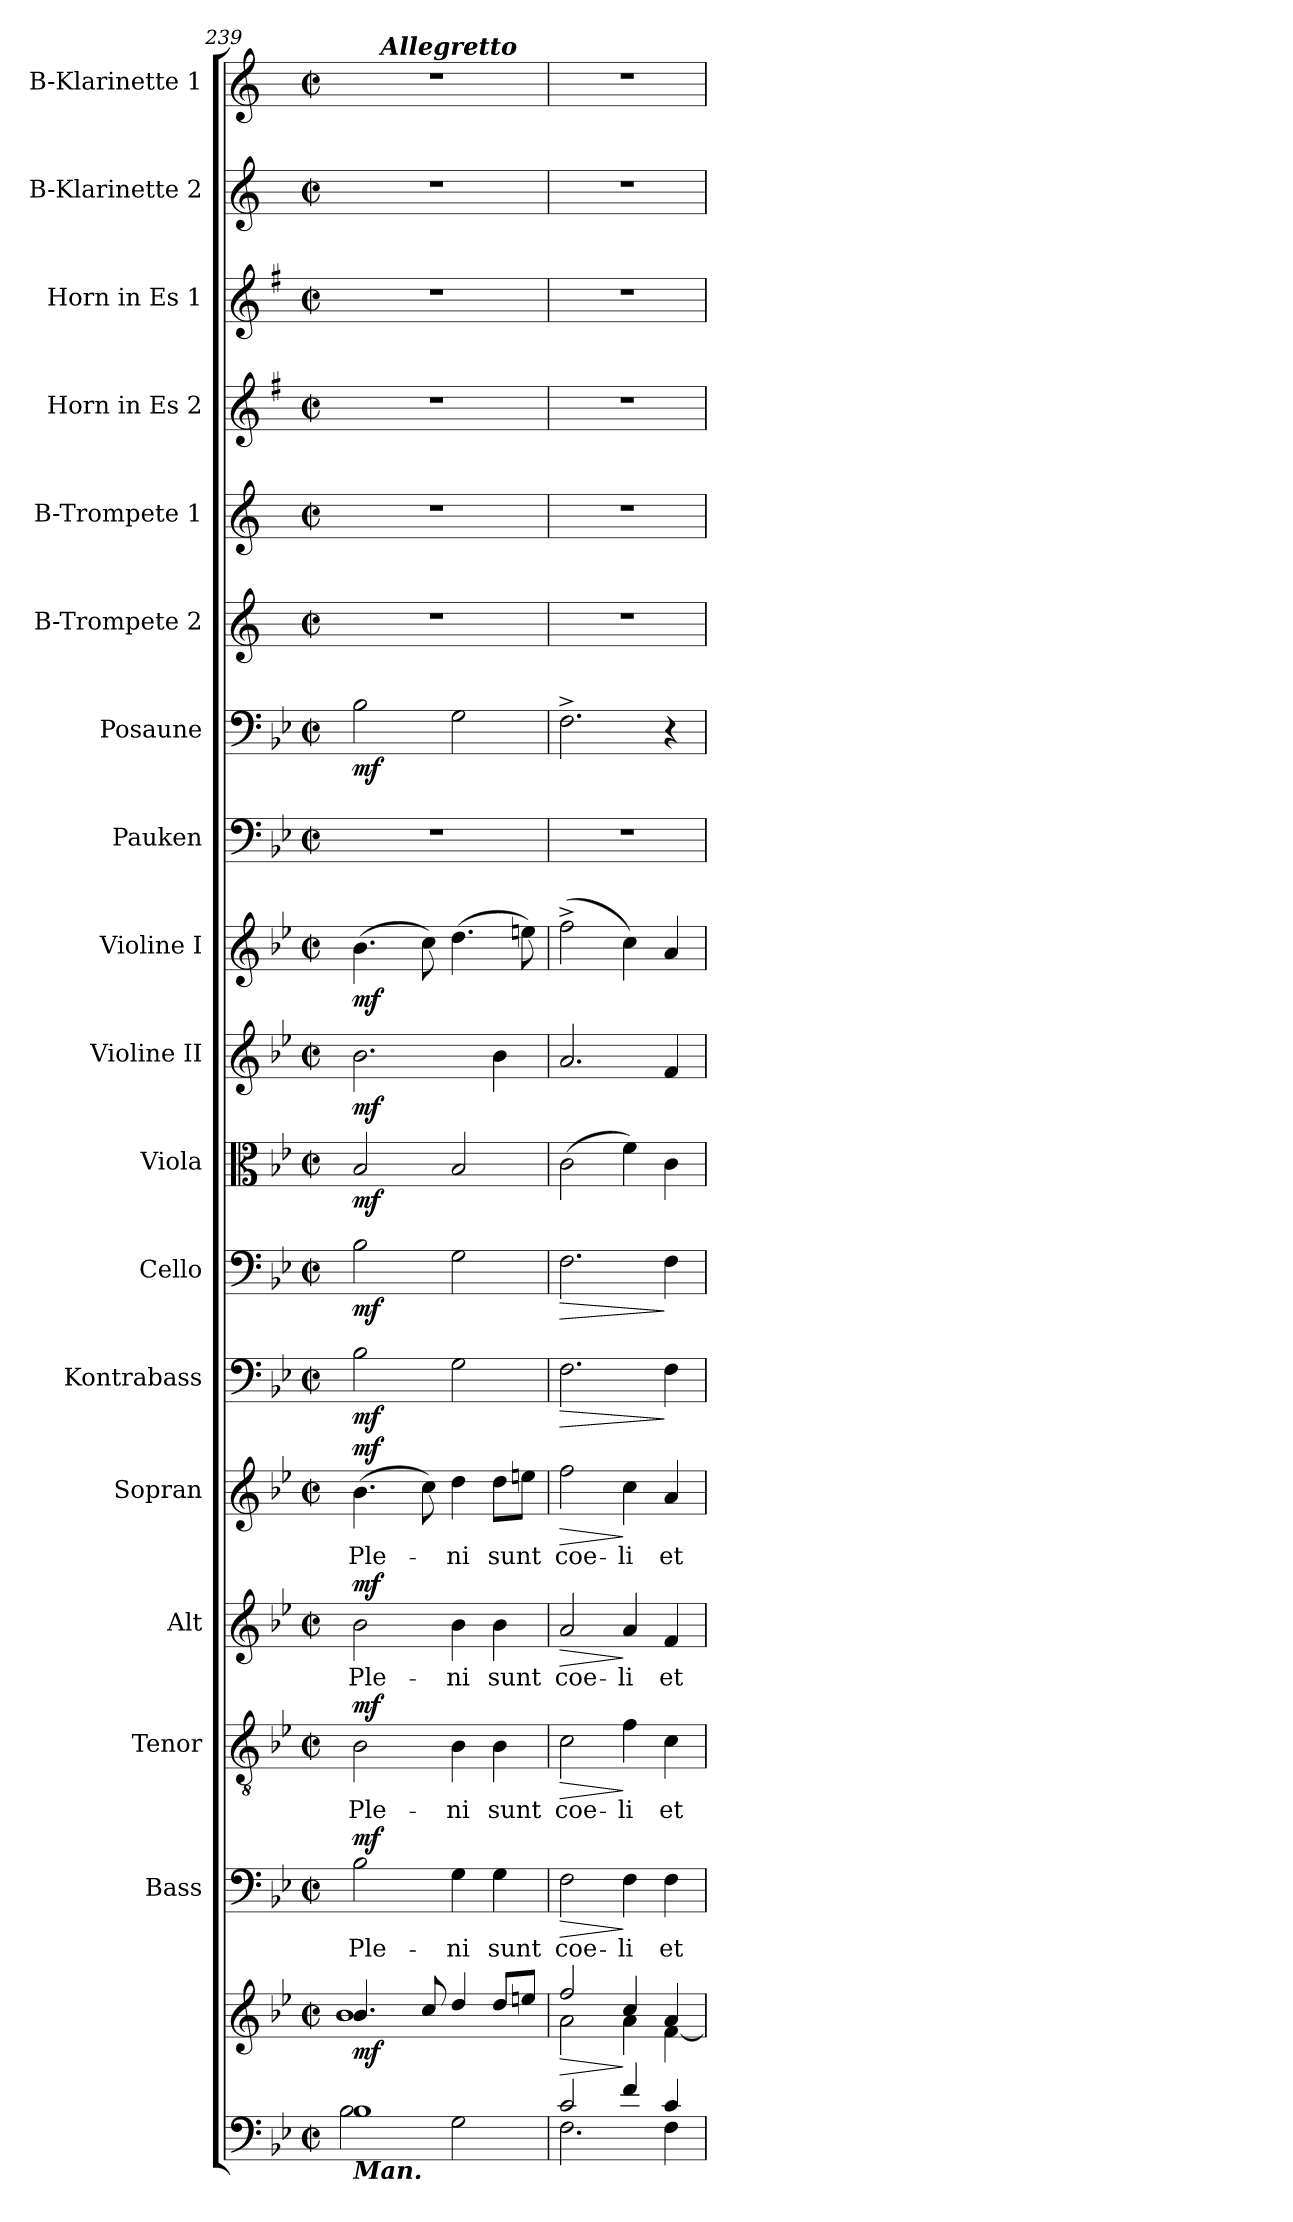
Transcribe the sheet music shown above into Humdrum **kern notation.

**kern	**kern	**dynam	**kern	**text	**dynam	**kern	**text	**dynam	**kern	**text	**dynam	**kern	**text	**dynam	**kern	**dynam	**kern	**dynam	**kern	**dynam	**kern	**dynam	**kern	**dynam	**kern	**kern	**dynam	**kern	**kern	**kern	**kern	**kern	**kern
*part18	*part18	*part18	*part17	*part17	*part17	*part16	*part16	*part16	*part15	*part15	*part15	*part14	*part14	*part14	*part13	*part13	*part12	*part12	*part11	*part11	*part10	*part10	*part9	*part9	*part8	*part7	*part7	*part6	*part5	*part4	*part3	*part2	*part1
*staff19	*staff18	*staff18/19	*staff17	*staff17	*staff17	*staff16	*staff16	*staff16	*staff15	*staff15	*staff15	*staff14	*staff14	*staff14	*staff13	*staff13	*staff12	*staff12	*staff11	*staff11	*staff10	*staff10	*staff9	*staff9	*staff8	*staff7	*staff7	*staff6	*staff5	*staff4	*staff3	*staff2	*staff1
*	*	*	*I"Bass	*	*	*I"Tenor	*	*	*I"Alt	*	*	*I"Sopran	*	*	*I"Kontrabass	*	*I"Cello	*	*I"Viola	*	*I"Violine II	*	*I"Violine I	*	*I"Pauken	*I"Posaune	*	*I"B-Trompete 2	*I"B-Trompete 1	*I"Horn in Es 2	*I"Horn in Es 1	*I"B-Klarinette 2	*I"B-Klarinette 1
*	*	*	*I'B.	*	*	*I'T.	*	*	*I'A.	*	*	*I'S.	*	*	*I'Kb.	*	*	*	*I'Vla.	*	*I'Vl. II	*	*I'Vl. I	*	*I'Pk.	*I'Pos.	*	*I'B Trp. 2	*I'B Trp. 1	*	*	*I'B Kl. 2	*I'B Kl. 1
*clefF4	*clefG2	*	*clefF4	*	*	*clefGv2	*	*	*clefG2	*	*	*clefG2	*	*	*clefF4	*	*clefF4	*	*clefC3	*	*clefG2	*	*clefG2	*	*clefF4	*clefF4	*	*clefG2	*clefG2	*clefG2	*clefG2	*clefG2	*clefG2
*	*	*	*	*	*	*	*	*	*	*	*	*	*	*	*ITrd7c12	*	*	*	*	*	*	*	*	*	*	*	*	*ITrd1c2	*ITrd1c2	*ITrd5c9	*ITrd5c9	*ITrd1c2	*ITrd1c2
*k[b-e-]	*k[b-e-]	*	*k[b-e-]	*	*	*k[b-e-]	*	*	*k[b-e-]	*	*	*k[b-e-]	*	*	*k[b-e-]	*	*k[b-e-]	*	*k[b-e-]	*	*k[b-e-]	*	*k[b-e-]	*	*k[b-e-]	*k[b-e-]	*	*k[b-e-]	*k[b-e-]	*k[b-e-]	*k[b-e-]	*k[b-e-]	*k[b-e-]
*B-:	*B-:	*	*B-:	*	*	*B-:	*	*	*B-:	*	*	*B-:	*	*	*B-:	*	*B-:	*	*B-:	*	*B-:	*	*B-:	*	*B-:	*B-:	*	*B-:	*B-:	*B-:	*B-:	*B-:	*B-:
*M2/2	*M2/2	*	*M2/2	*	*	*M2/2	*	*	*M2/2	*	*	*M2/2	*	*	*M2/2	*	*M2/2	*	*M2/2	*	*M2/2	*	*M2/2	*	*M2/2	*M2/2	*	*M2/2	*M2/2	*M2/2	*M2/2	*M2/2	*M2/2
*met(c|)	*met(c|)	*	*met(c|)	*	*	*met(c|)	*	*	*met(c|)	*	*	*met(c|)	*	*	*met(c|)	*	*met(c|)	*	*met(c|)	*	*met(c|)	*	*met(c|)	*	*met(c|)	*met(c|)	*	*met(c|)	*met(c|)	*met(c|)	*met(c|)	*met(c|)	*met(c|)
=239	=239	=239	=239	=239	=239	=239	=239	=239	=239	=239	=239	=239	=239	=239	=239	=239	=239	=239	=239	=239	=239	=239	=239	=239	=239	=239	=239	=239	=239	=239	=239	=239	=239
*^	*^	*	*	*	*	*	*	*	*	*	*	*	*	*	*	*	*	*	*	*	*	*	*	*	*	*	*	*	*	*	*	*	*
!LO:TX:b:Bi:t=Man.	!	!	!	!	!	!	!	!	!	!	!	!	!	!	!	!	!	!	!	!	!	!	!	!	!	!	!	!	!	!	!	!	!	!	!
!	!	!	!	!LO:DY:b	!	!LO:LY:b	!LO:DY:a	!	!LO:LY:b	!LO:DY:a	!	!LO:LY:b	!LO:DY:a	!	!LO:LY:b	!LO:DY:a	!	!LO:DY:b	!	!LO:DY:b	!	!LO:DY:b	!	!LO:DY:b	!	!LO:DY:b	!	!	!LO:DY:b	!	!	!	!	!	!
*	*	*	*	*	*	*	*	*	*	*	*	*	*	*	*	*	*	*	*	*	*	*	*	*	*	*	*	*	*	*	*	*	*	*	*^
1B-	2B-\	4.b-/	1b-	mf	2B-\	Ple-	mf	2B-\	Ple-	mf	2b-\	Ple-	mf	(>4.b-\	Ple-	mf	2BB-\	mf	2B-\	mf	2B-/	mf	2.b-\	mf	(>4.b-\	mf	1r	2B-\	mf	1r	1r	1r	1r	1r	1r	8ryy
!	!	!	!	!	!	!	!	!	!	!	!	!	!	!	!	!	!	!	!	!	!	!	!	!	!	!	!	!	!	!	!	!	!	!	!	!LO:TX:a:Bi:t=Allegretto
.	.	.	.	.	.	.	.	.	.	.	.	.	.	.	.	.	.	.	.	.	.	.	.	.	.	.	.	.	.	.	.	.	.	.	.	2..ryy
.	.	8cc/	.	.	.	.	.	.	.	.	.	.	.	8cc\)	.	.	.	.	.	.	.	.	.	.	8cc\)	.	.	.	.	.	.	.	.	.	.	.
!	!	!	!	!	!	!LO:LY:b	!	!	!LO:LY:b	!	!	!LO:LY:b	!	!	!LO:LY:b	!	!	!	!	!	!	!	!	!	!	!	!	!	!	!	!	!	!	!	!	!
.	2G\	4dd/	.	.	4G\	-ni	.	4B-\	-ni	.	4b-\	-ni	.	4dd\	-ni	.	2GG\	.	2G\	.	2B-/	.	.	.	(>4.dd\	.	.	2G\	.	.	.	.	.	.	.	.
!	!	!	!	!	!	!LO:LY:b	!	!	!LO:LY:b	!	!	!LO:LY:b	!	!	!LO:LY:b	!	!	!	!	!	!	!	!	!	!	!	!	!	!	!	!	!	!	!	!	!
.	.	8dd/L	.	.	4G\	sunt	.	4B-\	sunt	.	4b-\	sunt	.	8dd\L	sunt	.	.	.	.	.	.	.	4b-\	.	.	.	.	.	.	.	.	.	.	.	.	.
.	.	8een/J	.	.	.	.	.	.	.	.	.	.	.	8een\J	.	.	.	.	.	.	.	.	.	.	8een\)	.	.	.	.	.	.	.	.	.	.	.
=240	=240	=240	=240	=240	=240	=240	=240	=240	=240	=240	=240	=240	=240	=240	=240	=240	=240	=240	=240	=240	=240	=240	=240	=240	=240	=240	=240	=240	=240	=240	=240	=240	=240	=240	=240	=240
!	!	!	!	!LO:HP:b	!	!LO:LY:b	!LO:HP:b	!	!LO:LY:b	!LO:HP:b	!	!LO:LY:b	!LO:HP:b	!	!LO:LY:b	!LO:HP:b	!	!LO:HP:b	!	!LO:HP:b	!	!	!	!	!	!	!	!	!	!	!	!	!	!	!	!
*	*	*	*	*	*	*	*	*	*	*	*	*	*	*	*	*	*	*	*	*	*	*	*	*	*	*	*	*	*	*	*	*	*	*	*v	*v
2c/	2.F\	2ff/	2a\	>	2F\	coe-	>	2c\	coe-	>	2a/	coe-	>	2ff\	coe-	>	2.FF\	>	2.F\	>	(>2c\	.	2.a/	.	(>2ff^>\	.	1r	2.F^>\	.	1r	1r	1r	1r	1r	1r
!	!	!	!	!	!	!LO:LY:b	!	!	!LO:LY:b	!	!	!LO:LY:b	!	!	!LO:LY:b	!	!	!	!	!	!	!	!	!	!	!	!	!	!	!	!	!	!	!	!
4f/	.	4cc/	4a\	]	4F\	-li	]	4f\	-li	]	4a/	-li	]	4cc\	-li	]	.	.	.	.	4f\)	.	.	.	4cc\)	.	.	.	.	.	.	.	.	.	.
!	!	!	!	!	!	!LO:LY:b	!	!	!LO:LY:b	!	!	!LO:LY:b	!	!	!LO:LY:b	!	!	!	!	!	!	!	!	!	!	!	!	!	!	!	!	!	!	!	!
4c/	4F\	4a/	[<4f\	.	4F\	et	.	4c\	et	.	4f/	et	.	4a/	et	.	4FF\	]	4F\	]	4c\	.	4f/	.	4a/	.	.	4r	.	.	.	.	.	.	.
*v	*v	*	*	*	*	*	*	*	*	*	*	*	*	*	*	*	*	*	*	*	*	*	*	*	*	*	*	*	*	*	*	*	*	*	*
*	*v	*v	*	*	*	*	*	*	*	*	*	*	*	*	*	*	*	*	*	*	*	*	*	*	*	*	*	*	*	*	*	*	*	*
=	=	=	=	=	=	=	=	=	=	=	=	=	=	=	=	=	=	=	=	=	=	=	=	=	=	=	=	=	=	=	=	=	=
*-	*-	*-	*-	*-	*-	*-	*-	*-	*-	*-	*-	*-	*-	*-	*-	*-	*-	*-	*-	*-	*-	*-	*-	*-	*-	*-	*-	*-	*-	*-	*-	*-	*-
